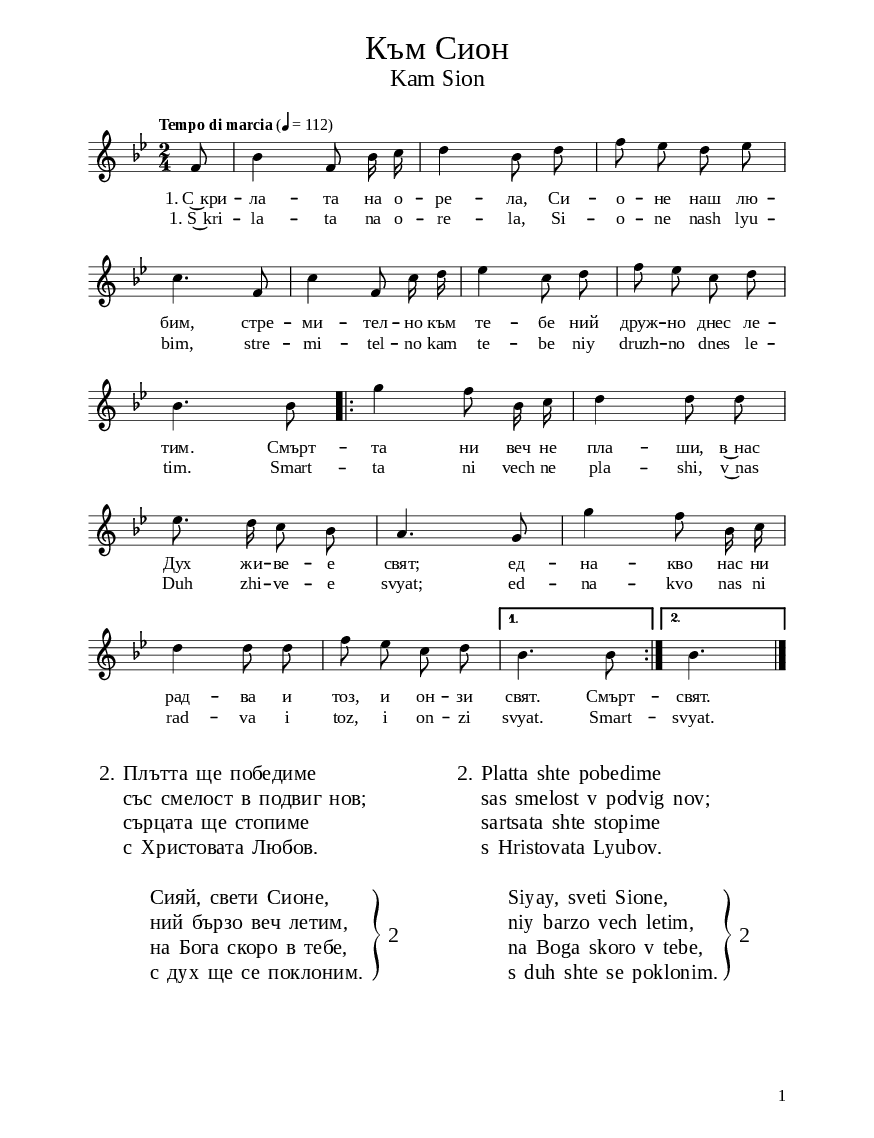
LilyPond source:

\version "2.22.1"

% include paper part and global functions
\include "include/globals.ily"

"rightBraces054" = \markup {
  \column {
    % repeat braces
    \translate #'(0 . -15 )
    \right-brace #44
  }
  \column {
    % repeat numbers
    \translate #'(0 . -15.6 )
    2
  }
}

\bookpart {
  \include "include/bookpart-paper.ily"
  \score {
    \include "include/score-layout.ily"

    \new Voice \absolute  {
      \clef treble
      \key g \minor
      \time 2/4

      \tempoFunc "Tempo di marcia" 4 "112"
      \autoBeamOff
      \autoBeamOff
      \partial 8
      f'8 |  bes'4 f'8 bes'16 c'' | d''4 bes'8 d'' | f''8 es'' d'' es'' \break |

      c''4. f'8 | c''4 f'8 c''16 d'' | es''4 c''8 d'' | f''8 es'' c'' d'' \break |

      bes'4. bes'8 \repeat volta 2 {
        | g''4 f''8 bes'16 c'' d''4 d''8 d'' \break |

        es''8. d''16 c''8 bes' | a'4. g'8 | g''4 f''8 bes'16 c'' \break |

        d''4 d''8 d'' | f''8 es'' c'' d'' |
      } \alternative {
        { bes'4. bes'8 | }
        {bes'4.   \break }
      } \bar "|."
    }

    \addlyrics {
      "1. С~кри" -- ла -- та на о -- ре -- ла, Си -- о -- не наш лю --
      бим, стре -- ми -- тел -- но към те -- бе ний друж -- но днес ле --
      тим. Смърт -- та ни веч не пла -- ши, в~нас
      Дух жи -- ве -- е свят; ед -- на -- кво нас ни
      рад -- ва и тоз, и он -- зи свят. Смърт -- свят.
    }

    \addlyrics {
      "1. S~kri" -- la -- ta na o -- re -- la, Si -- o -- ne nash lyu --
      bim, stre -- mi -- tel -- no kam te -- be niy druzh -- no dnes le --
      tim. Smart -- ta ni vech ne pla -- shi, v~nas
      Duh zhi -- ve -- e svyat; ed -- na -- kvo nas ni
      rad -- va i toz, i on -- zi svyat. Smart -- svyat.
    }

    \header {
      title = \titleFunc "Към Сион" "Kam Sion"
    }

    \midi{}

  } % score

  \markup \fontsize #bgCoupletFontSize {
    \hspace #1
    \override #`(baseline-skip . ,bgCoupletBaselineSkip)
    \column {
      \line {   2. Плътта ще победиме}

      \line {   "   "със смелост в подвиг нов;}

      \line {   "   "сърцата ще стопиме}

      \line {   "   "с Христовата Любов.}

      \line { " " }

      \line {   "        "Сияй, свети Сионе,}

      \line {   "        "ний бързо веч летим,}

      \line {   "        "на Бога скоро в тебе,}

      \line {   "        "с дух ще се поклоним. }
    }\"rightBraces054"

    \hspace #5
    \override #`(baseline-skip . ,bgCoupletBaselineSkip)
    \column {
      \line {   2. Platta shte pobedime}

      \line {   "   "sas smelost v podvig nov;}

      \line {   "   "sartsata shte stopime}

      \line {   "   "s Hristovata Lyubov.}

      \line { " " }

      \line {   "        "Siyay, sveti Sione,}

      \line {   "        "niy barzo vech letim,}

      \line {   "        "na Boga skoro v tebe,}

      \line {   "        "s duh shte se poklonim. }
    } \"rightBraces054"%column
  } % markup

  \pageBreak
  % include foreign translation(s) of the song
  \version "2.22.1"

\markup \fill-line { \fontsize #deTitleFontSize "An Zion" }
\markup \null
\markup \null
\markup \fontsize #deCoupletFontSize {
  \hspace #10
  \override #`(baseline-skip . ,deCoupletBaselineSkip)

  \column {
     \line { "   " }
     
     \line { 1. Mit Adlerschwingen, unser lieber Zion, }

\line { "   "schwungvoll fliegen wir heute gemeinsam zu dir.}

\line { "   "Der Tod erschreckt uns nicht mehr, }

\line { "   "in uns lebt der Heilige Geist, }

\line { "   "gleichermaßen erfreut uns diese und die andere Welt.}

\line { " " } 
\line { 2. Über das Fleisch werden wir }

\line { "   "mit Mut und mit neuer Heldentat siegen, }

\line { "   "unsere Herzen werden wir zum Schmelzen bringen}

\line { "   "mit der Liebe Christi.}

\line { " " } 
\line { 3. Erstrahle, heiliges Zion,}

\line { "   "schnell fliegen wir schon.}

\line { "   "Wir werden uns bald dem Gott in dir}

\line { "   "im Geist verneigen.}
     
     
     
      }
       
    }    


} % bookpart
